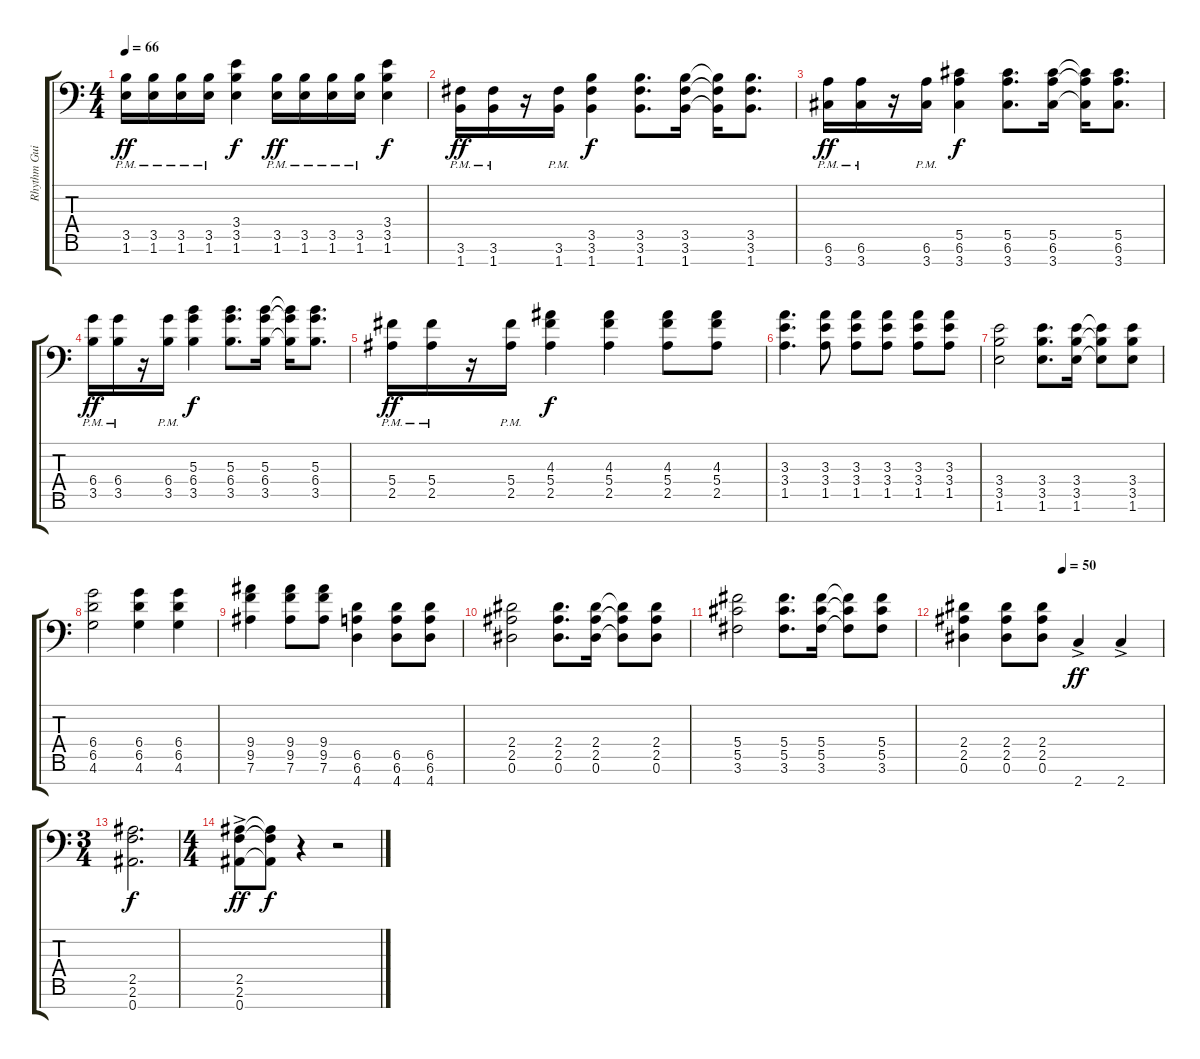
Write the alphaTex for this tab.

\track ("Rhythm Guitar" "Rhythm Gui") {instrument distortionguitar}
\staff {score tabs}
\tuning (Eb4 Bb3 Gb3 Db3 Ab2 Eb2 Bb1) {hide}
\ts (4 4)
\tempo 66
\clef f4
\ks c
(3.5{pm} 1.6{pm}).16{dy ff} (3.5{pm} 1.6{pm}).16 (3.5{pm} 1.6{pm}).16 (3.5{pm} 1.6{pm}).16 (3.4 3.5 1.6).4{dy f} (3.5{pm} 1.6{pm}).16{dy ff} (3.5{pm} 1.6{pm}).16 (3.5{pm} 1.6{pm}).16 (3.5{pm} 1.6{pm}).16 (3.4 3.5 1.6).4{dy f} |
(3.6{pm} 1.7{pm}).16{dy ff} (3.6{pm} 1.7{pm}).16 r.16 (3.6{pm} 1.7{pm}).16 (3.5 3.6 1.7).4{dy f} (3.5 3.6 1.7).8{d} (3.5 3.6 1.7).16 (3.5{t} 3.6{t} 1.7{t}).16 (3.5 3.6 1.7).8{d} |
(6.6{pm} 3.7{pm}).16{dy ff} (6.6{pm} 3.7{pm}).16 r.16 (6.6{pm} 3.7{pm}).16 (5.5 6.6 3.7).4{dy f} (5.5 6.6 3.7).8{d} (5.5 6.6 3.7).16 (5.5{t} 6.6{t} 3.7{t}).16 (5.5 6.6 3.7).8{d} |
(6.4{pm} 3.5{pm}).16{dy ff} (6.4{pm} 3.5{pm}).16 r.16 (6.4{pm} 3.5{pm}).16 (5.3 6.4 3.5).4{dy f} (5.3 6.4 3.5).8{d} (5.3 6.4 3.5).16 (5.3{t} 6.4{t} 3.5{t}).16 (5.3 6.4 3.5).8{d} |
(5.4{pm} 2.5{pm}).16{dy ff} (5.4{pm} 2.5{pm}).16 r.16 (5.4{pm} 2.5{pm}).16 (4.3 5.4 2.5).4{dy f} (4.3 5.4 2.5).4 (4.3 5.4 2.5).8 (4.3 5.4 2.5).8 |
(3.3 3.4 1.5).4{d} (3.3 3.4 1.5).8 (3.3 3.4 1.5).8 (3.3 3.4 1.5).8 (3.3 3.4 1.5).8 (3.3 3.4 1.5).8 |
(3.4 3.5 1.6).2 (3.4 3.5 1.6).8{d} (3.4 3.5 1.6).16 (3.4{t} 3.5{t} 1.6{t}).8 (3.4 3.5 1.6).8 |
(6.4 6.5 4.6).2 (6.4 6.5 4.6).4 (6.4 6.5 4.6).4 |
(9.4 9.5 7.6).4 (9.4 9.5 7.6).8 (9.4 9.5 7.6).8 (6.5 6.6 4.7).4 (6.5 6.6 4.7).8 (6.5 6.6 4.7).8 |
(2.4 2.5 0.6).2 (2.4 2.5 0.6).8{d} (2.4 2.5 0.6).16 (2.4{t} 2.5{t} 0.6{t}).8 (2.4 2.5 0.6).8 |
(5.4 5.5 3.6).2 (5.4 5.5 3.6).8{d} (5.4 5.5 3.6).16 (5.4{t} 5.5{t} 3.6{t}).8 (5.4 5.5 3.6).8 |
\tempo (50 0.5)
(2.4 2.5 0.6).4 (2.4 2.5 0.6).8 (2.4 2.5 0.6).8 2.7{ac}.4{dy ff} 2.7{ac}.4 |
\ts (3 4)
(2.5 2.6 0.7).2{d dy f} |
\ts (4 4)
(2.5{ac} 2.6{ac} 0.7{ac}).8{dy ff} (2.5{t} 2.6{t} 0.7{t}).8{dy f volume 0} r.4 r.2
